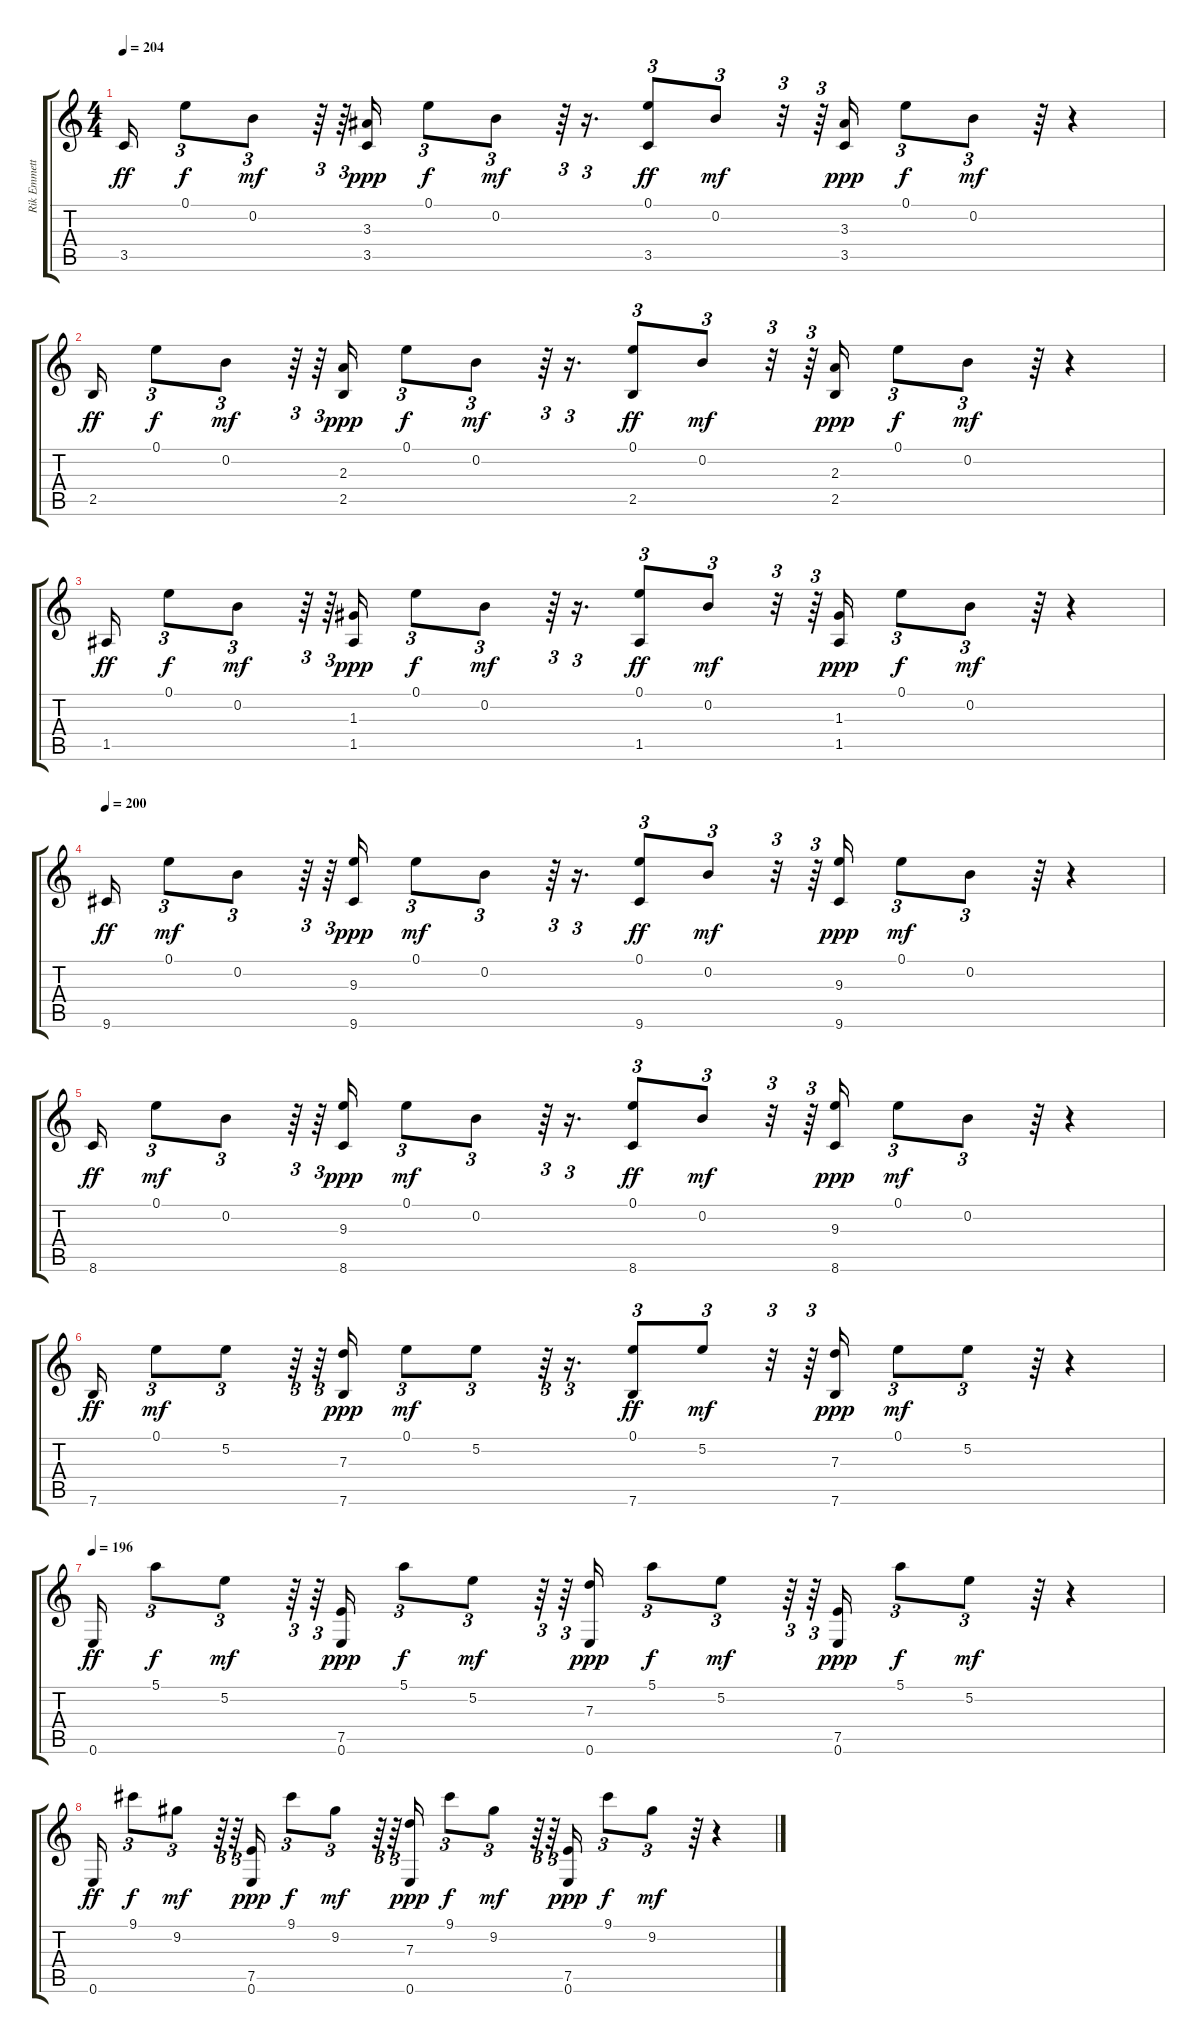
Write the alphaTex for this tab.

\track ("Rik Emmett" "Rik Emmett") {instrument acousticguitarnylon}
\staff {score tabs}
\tuning (E4 B3 G3 D3 A2 E2) {hide}
\ts (4 4)
\tempo 204
\clef g2
\ks c
3.5.16{dy ff} 0.1.8{tu (3 2) dy f} 0.2.8{tu (3 2) dy mf} r.64{tu (3 2)} r.64{tu (3 2) beam split} (3.3 3.5).16{dy ppp beam Up beam split} 0.1.8{tu (3 2) dy f} 0.2.8{tu (3 2) dy mf} r.64{tu (3 2)} r.16{d tu (3 2)} (0.1 3.5).8{tu (3 2) dy ff} 0.2.8{tu (3 2) dy mf} r.32{tu (3 2)} r.64{tu (3 2) beam split} (3.3 3.5).16{dy ppp beam Up beam split} 0.1.8{tu (3 2) dy f} 0.2.8{tu (3 2) dy mf} r.64 r.4 |
2.5.16{dy ff} 0.1.8{tu (3 2) dy f} 0.2.8{tu (3 2) dy mf} r.64{tu (3 2)} r.64{tu (3 2) beam split} (2.3 2.5).16{dy ppp beam Up beam split} 0.1.8{tu (3 2) dy f} 0.2.8{tu (3 2) dy mf} r.64{tu (3 2)} r.16{d tu (3 2)} (0.1 2.5).8{tu (3 2) dy ff} 0.2.8{tu (3 2) dy mf} r.32{tu (3 2)} r.64{tu (3 2) beam split} (2.3 2.5).16{dy ppp beam Up beam split} 0.1.8{tu (3 2) dy f} 0.2.8{tu (3 2) dy mf} r.64 r.4 |
1.5.16{dy ff} 0.1.8{tu (3 2) dy f} 0.2.8{tu (3 2) dy mf} r.64{tu (3 2)} r.64{tu (3 2) beam split} (1.3 1.5).16{dy ppp beam Up beam split} 0.1.8{tu (3 2) dy f} 0.2.8{tu (3 2) dy mf} r.64{tu (3 2)} r.16{d tu (3 2)} (0.1 1.5).8{tu (3 2) dy ff} 0.2.8{tu (3 2) dy mf} r.32{tu (3 2)} r.64{tu (3 2) beam split} (1.3 1.5).16{dy ppp beam Up beam split} 0.1.8{tu (3 2) dy f} 0.2.8{tu (3 2) dy mf} r.64 r.4 |
\tempo 200
9.6.16{dy ff} 0.1.8{tu (3 2) dy mf} 0.2.8{tu (3 2)} r.64{tu (3 2)} r.64{tu (3 2) beam split} (9.3 9.6).16{dy ppp beam Up beam split} 0.1.8{tu (3 2) dy mf} 0.2.8{tu (3 2)} r.64{tu (3 2)} r.16{d tu (3 2)} (0.1 9.6).8{tu (3 2) dy ff} 0.2.8{tu (3 2) dy mf} r.32{tu (3 2)} r.64{tu (3 2) beam split} (9.3 9.6).16{dy ppp beam Up beam split} 0.1.8{tu (3 2) dy mf} 0.2.8{tu (3 2)} r.64 r.4 |
8.6.16{dy ff} 0.1.8{tu (3 2) dy mf} 0.2.8{tu (3 2)} r.64{tu (3 2)} r.64{tu (3 2) beam split} (9.3 8.6).16{dy ppp beam Up beam split} 0.1.8{tu (3 2) dy mf} 0.2.8{tu (3 2)} r.64{tu (3 2)} r.16{d tu (3 2)} (0.1 8.6).8{tu (3 2) dy ff} 0.2.8{tu (3 2) dy mf} r.32{tu (3 2)} r.64{tu (3 2) beam split} (9.3 8.6).16{dy ppp beam Up beam split} 0.1.8{tu (3 2) dy mf} 0.2.8{tu (3 2)} r.64 r.4 |
7.6.16{dy ff} 0.1.8{tu (3 2) dy mf} 5.2.8{tu (3 2)} r.64{tu (3 2)} r.64{tu (3 2) beam split} (7.3 7.6).16{dy ppp beam Up beam split} 0.1.8{tu (3 2) dy mf} 5.2.8{tu (3 2)} r.64{tu (3 2)} r.16{d tu (3 2)} (0.1 7.6).8{tu (3 2) dy ff} 5.2.8{tu (3 2) dy mf} r.32{tu (3 2)} r.64{tu (3 2) beam split} (7.3 7.6).16{dy ppp beam Up beam split} 0.1.8{tu (3 2) dy mf} 5.2.8{tu (3 2)} r.64 r.4 |
\tempo 196
0.6.16{dy ff} 5.1.8{tu (3 2) dy f} 5.2.8{tu (3 2) dy mf} r.64{tu (3 2)} r.64{tu (3 2) beam split} (7.5 0.6).16{dy ppp beam Up beam split} 5.1.8{tu (3 2) dy f} 5.2.8{tu (3 2) dy mf} r.64{tu (3 2)} r.64{tu (3 2) beam split} (7.3 0.6).16{dy ppp beam Up beam split} 5.1.8{tu (3 2) dy f} 5.2.8{tu (3 2) dy mf} r.64{tu (3 2)} r.64{tu (3 2) beam split} (7.5 0.6).16{dy ppp beam Up beam split} 5.1.8{tu (3 2) dy f} 5.2.8{tu (3 2) dy mf} r.64 r.4 |
0.6.16{dy ff} 9.1.8{tu (3 2) dy f} 9.2.8{tu (3 2) dy mf} r.64{tu (3 2)} r.64{tu (3 2) beam split} (7.5 0.6).16{dy ppp beam Up beam split} 9.1.8{tu (3 2) dy f} 9.2.8{tu (3 2) dy mf} r.64{tu (3 2)} r.64{tu (3 2) beam split} (7.3 0.6).16{dy ppp beam Up beam split} 9.1.8{tu (3 2) dy f} 9.2.8{tu (3 2) dy mf} r.64{tu (3 2)} r.64{tu (3 2) beam split} (7.5 0.6).16{dy ppp beam Up beam split} 9.1.8{tu (3 2) dy f} 9.2.8{tu (3 2) dy mf} r.64 r.4
